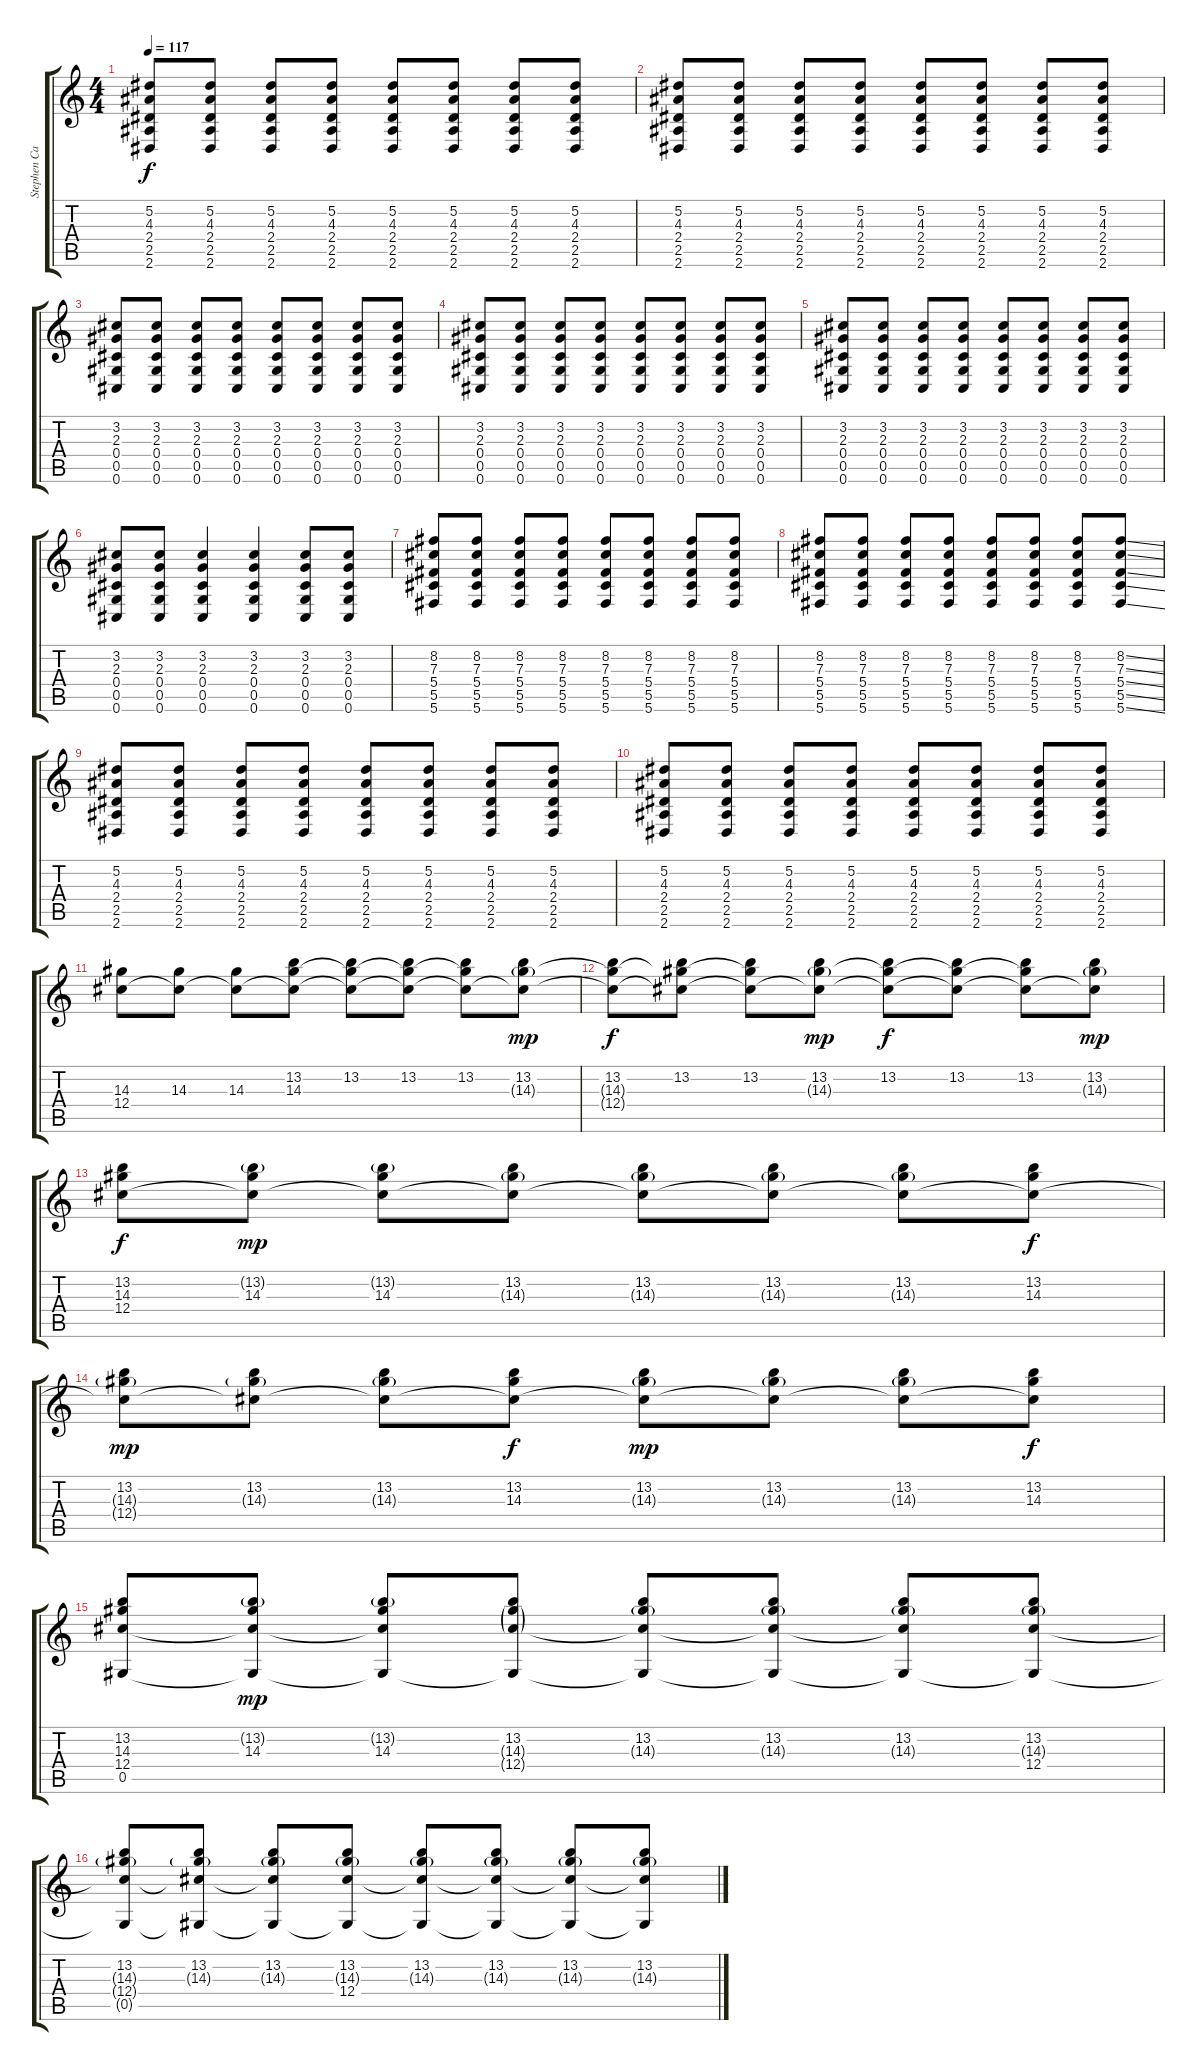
\track ("Stephen Carpenter" "Stephen Ca") {instrument electricguitarjazz}
\staff {score tabs}
\tuning (Eb4 Bb3 Gb3 Db3 Ab2 Db2) {hide}
\ts (4 4)
\tempo 117
\clef g2
\ks c
(5.2 4.3 2.4 2.5 2.6).8{dy f} (5.2 4.3 2.4 2.5 2.6).8 (5.2 4.3 2.4 2.5 2.6).8 (5.2 4.3 2.4 2.5 2.6).8 (5.2 4.3 2.4 2.5 2.6).8 (5.2 4.3 2.4 2.5 2.6).8 (5.2 4.3 2.4 2.5 2.6).8 (5.2 4.3 2.4 2.5 2.6).8 |
(5.2 4.3 2.4 2.5 2.6).8 (5.2 4.3 2.4 2.5 2.6).8 (5.2 4.3 2.4 2.5 2.6).8 (5.2 4.3 2.4 2.5 2.6).8 (5.2 4.3 2.4 2.5 2.6).8 (5.2 4.3 2.4 2.5 2.6).8 (5.2 4.3 2.4 2.5 2.6).8 (5.2 4.3 2.4 2.5 2.6).8 |
(3.2 2.3 0.4 0.5 0.6).8 (3.2 2.3 0.4 0.5 0.6).8 (3.2 2.3 0.4 0.5 0.6).8 (3.2 2.3 0.4 0.5 0.6).8 (3.2 2.3 0.4 0.5 0.6).8 (3.2 2.3 0.4 0.5 0.6).8 (3.2 2.3 0.4 0.5 0.6).8 (3.2 2.3 0.4 0.5 0.6).8 |
(3.2 2.3 0.4 0.5 0.6).8 (3.2 2.3 0.4 0.5 0.6).8 (3.2 2.3 0.4 0.5 0.6).8 (3.2 2.3 0.4 0.5 0.6).8 (3.2 2.3 0.4 0.5 0.6).8 (3.2 2.3 0.4 0.5 0.6).8 (3.2 2.3 0.4 0.5 0.6).8 (3.2 2.3 0.4 0.5 0.6).8 |
(3.2 2.3 0.4 0.5 0.6).8 (3.2 2.3 0.4 0.5 0.6).8 (3.2 2.3 0.4 0.5 0.6).8 (3.2 2.3 0.4 0.5 0.6).8 (3.2 2.3 0.4 0.5 0.6).8 (3.2 2.3 0.4 0.5 0.6).8 (3.2 2.3 0.4 0.5 0.6).8 (3.2 2.3 0.4 0.5 0.6).8 |
(3.2 2.3 0.4 0.5 0.6).8 (3.2 2.3 0.4 0.5 0.6).8 (3.2 2.3 0.4 0.5 0.6).4 (3.2 2.3 0.4 0.5 0.6).4 (3.2 2.3 0.4 0.5 0.6).8 (3.2 2.3 0.4 0.5 0.6).8 |
(8.2 7.3 5.4 5.5 5.6).8 (8.2 7.3 5.4 5.5 5.6).8 (8.2 7.3 5.4 5.5 5.6).8 (8.2 7.3 5.4 5.5 5.6).8 (8.2 7.3 5.4 5.5 5.6).8 (8.2 7.3 5.4 5.5 5.6).8 (8.2 7.3 5.4 5.5 5.6).8 (8.2 7.3 5.4 5.5 5.6).8 |
(8.2 7.3 5.4 5.5 5.6).8 (8.2 7.3 5.4 5.5 5.6).8 (8.2 7.3 5.4 5.5 5.6).8 (8.2 7.3 5.4 5.5 5.6).8 (8.2 7.3 5.4 5.5 5.6).8 (8.2 7.3 5.4 5.5 5.6).8 (8.2 7.3 5.4 5.5 5.6).8 (8.2{ss} 7.3{ss} 5.4{ss} 5.5{ss} 5.6{ss}).8 |
(5.2 4.3 2.4 2.5 2.6).8 (5.2 4.3 2.4 2.5 2.6).8 (5.2 4.3 2.4 2.5 2.6).8 (5.2 4.3 2.4 2.5 2.6).8 (5.2 4.3 2.4 2.5 2.6).8 (5.2 4.3 2.4 2.5 2.6).8 (5.2 4.3 2.4 2.5 2.6).8 (5.2 4.3 2.4 2.5 2.6).8 |
(5.2 4.3 2.4 2.5 2.6).8 (5.2 4.3 2.4 2.5 2.6).8 (5.2 4.3 2.4 2.5 2.6).8 (5.2 4.3 2.4 2.5 2.6).8 (5.2 4.3 2.4 2.5 2.6).8 (5.2 4.3 2.4 2.5 2.6).8 (5.2 4.3 2.4 2.5 2.6).8 (5.2 4.3 2.4 2.5 2.6).8 |
(14.3 12.4).8{volume 13 balance 8 instrument electricguitarjazz} (14.3 12.4{t}).8 (14.3 12.4{t}).8 (13.2 14.3 12.4{t}).8 (13.2 14.3{t} 12.4{t}).8 (13.2 14.3{t} 12.4{t}).8 (13.2 14.3{t} 12.4{t}).8 (13.2 14.3{g} 12.4{t}).8{dy mp} |
(13.2 14.3{t} 12.4{t}).8{dy f} (13.2 14.3{t} 12.4{t}).8 (13.2 14.3{t} 12.4{t}).8 (13.2 14.3{g} 12.4{t}).8{dy mp} (13.2 14.3{t} 12.4{t}).8{dy f} (13.2 14.3{t} 12.4{t}).8 (13.2 14.3{t} 12.4{t}).8 (13.2 14.3{g} 12.4{t}).8{dy mp} |
(13.2 14.3 12.4).8{dy f} (13.2{g} 14.3 12.4{t}).8{dy mp} (13.2{g} 14.3 12.4{t}).8 (13.2 14.3{g} 12.4{t}).8 (13.2 14.3{g} 12.4{t}).8 (13.2 14.3{g} 12.4{t}).8 (13.2 14.3{g} 12.4{t}).8 (13.2 14.3 12.4{t}).8{dy f} |
(13.2 14.3{g} 12.4{t}).8{dy mp} (13.2 14.3{g} 12.4{t}).8 (13.2 14.3{g} 12.4{t}).8 (13.2 14.3 12.4{t}).8{dy f} (13.2 14.3{g} 12.4{t}).8{dy mp} (13.2 14.3{g} 12.4{t}).8 (13.2 14.3{g} 12.4{t}).8 (13.2 14.3 12.4{t}).8{dy f} |
(13.2 14.3 12.4 0.5).8 (13.2{g} 14.3 12.4{t} 0.5{t}).8{dy mp} (13.2{g} 14.3 12.4{t} 0.5{t}).8 (13.2 14.3{g} 12.4{g} 0.5{t}).8 (13.2 14.3{g} 12.4{t} 0.5{t}).8 (13.2 14.3{g} 12.4{t} 0.5{t}).8 (13.2 14.3{g} 12.4{t} 0.5{t}).8 (13.2 14.3{g} 12.4 0.5{t}).8 |
(13.2 14.3{g} 12.4{t} 0.5{t}).8 (13.2 14.3{g} 12.4{t} 0.5{t}).8 (13.2 14.3{g} 12.4{t} 0.5{t}).8 (13.2 14.3{g} 12.4 0.5{t}).8 (13.2 14.3{g} 12.4{t} 0.5{t}).8 (13.2 14.3{g} 12.4{t} 0.5{t}).8 (13.2 14.3{g} 12.4{t} 0.5{t}).8 (13.2 14.3{g} 12.4{t} 0.5{t}).8
